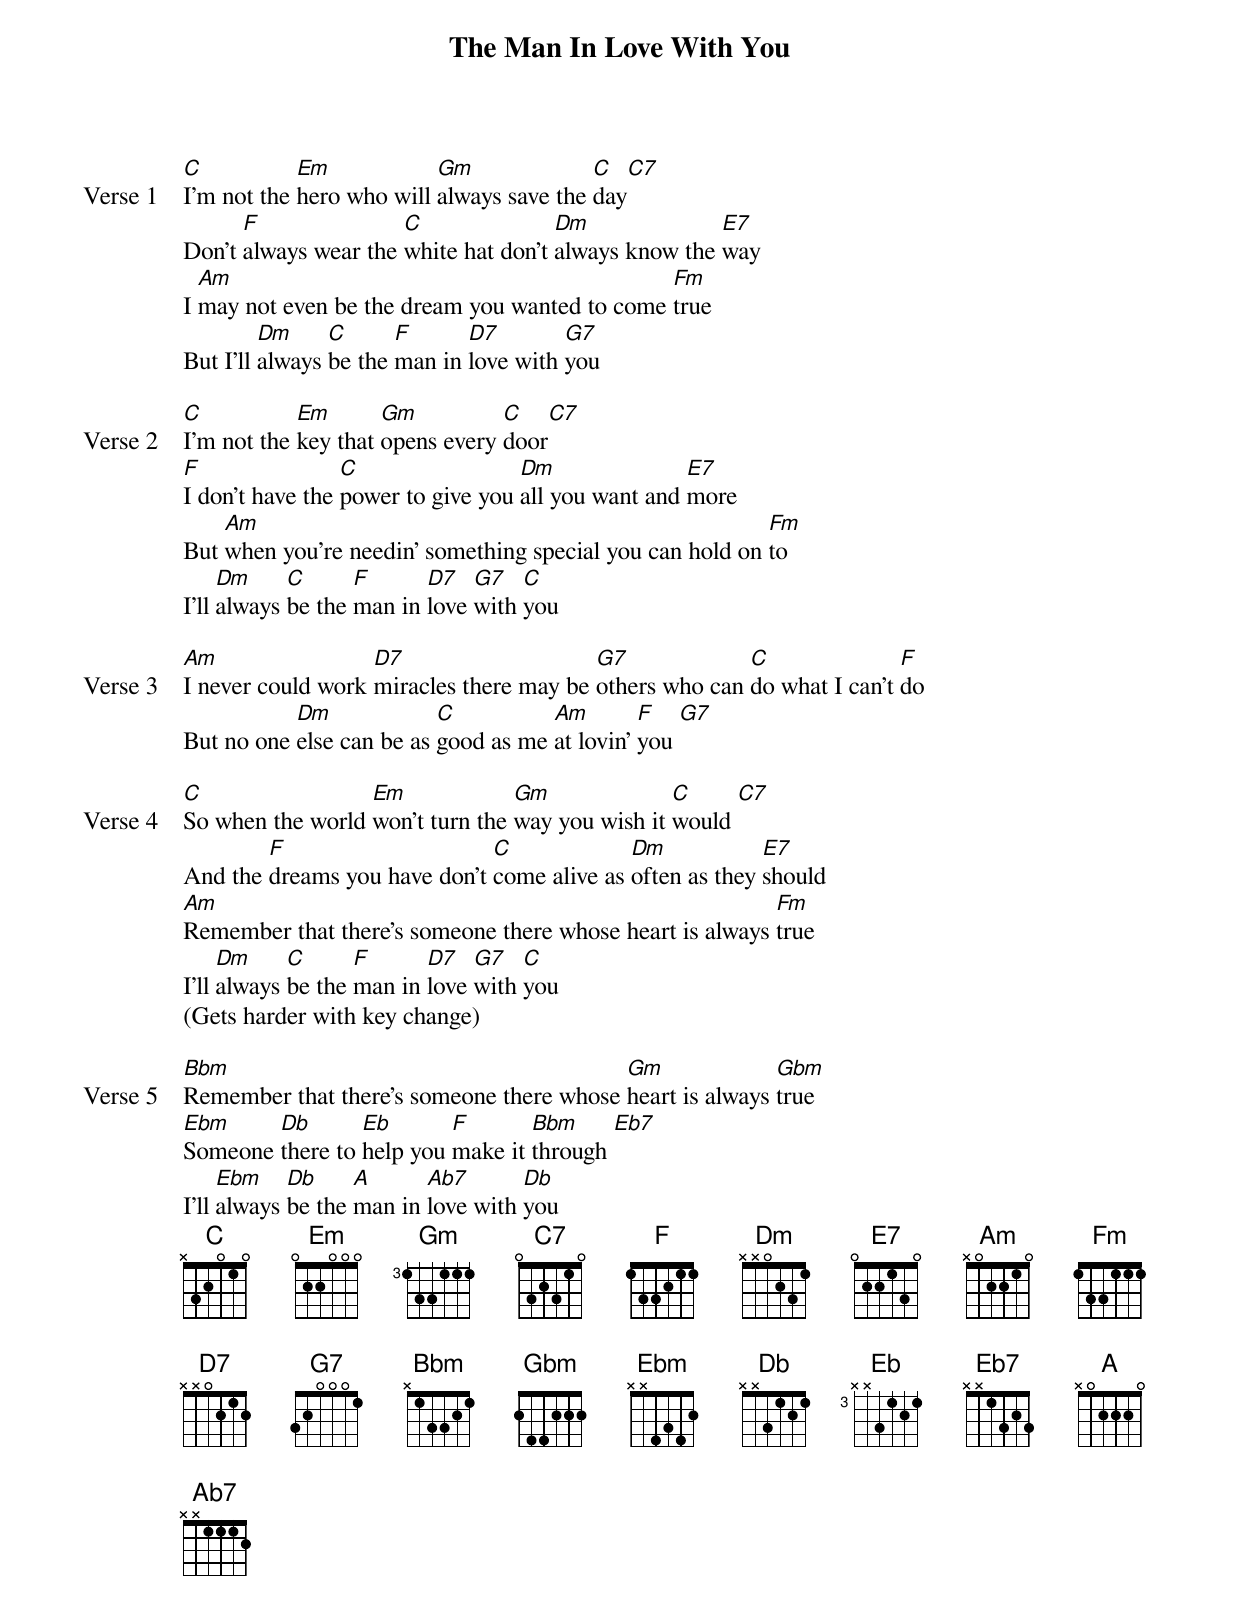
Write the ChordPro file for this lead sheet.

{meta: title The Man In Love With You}
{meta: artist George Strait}
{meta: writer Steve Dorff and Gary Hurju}

{start_of_verse: Verse 1}
[C]I'm not the [Em]hero who will [Gm]always save the [C]day[C7]
Don't [F]always wear the [C]white hat don't [Dm]always know the [E7]way
I [Am]may not even be the dream you wanted to come [Fm]true
But I'll [Dm]always [C]be the [F]man in [D7]love with [G7]you
{end_of_verse}

{start_of_verse: Verse 2}
[C]I'm not the [Em]key that [Gm]opens every [C]door[C7]
[F]I don't have the [C]power to give you [Dm]all you want and [E7]more
But [Am]when you're needin' something special you can hold on [Fm]to
I'll [Dm]always [C]be the [F]man in [D7]love [G7]with [C]you
{end_of_verse}

{start_of_verse: Verse 3}
[Am]I never could work [D7]miracles there may be [G7]others who can [C]do what I can't [F]do
But no one [Dm]else can be as [C]good as me [Am]at lovin' [F]you [G7]
{end_of_verse}

{start_of_verse: Verse 4}
[C]So when the world [Em]won't turn the [Gm]way you wish it [C]would [C7]
And the [F]dreams you have don't [C]come alive as [Dm]often as they [E7]should
[Am]Remember that there's someone there whose heart is always [Fm]true
I'll [Dm]always [C]be the [F]man in [D7]love [G7]with [C]you
(Gets harder with key change)
{end_of_verse}

{start_of_verse: Verse 5}
[Bbm]Remember that there's someone there whose [Gm]heart is always [Gbm]true
[Ebm]Someone [Db]there to [Eb]help you [F]make it [Bbm]through [Eb7]
I'll [Ebm]always [Db]be the [A]man in [Ab7]love with [Db]you
{end_of_verse}
